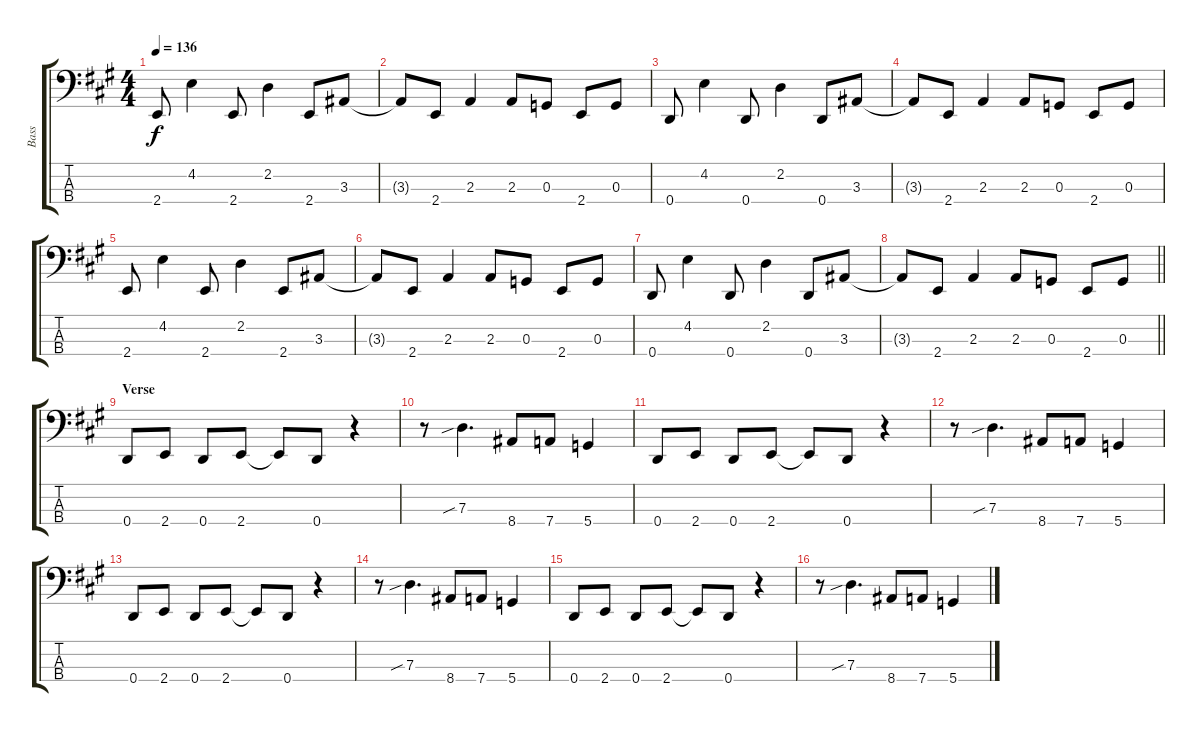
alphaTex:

\track ("Bass" "Bass") {instrument electricbassfinger}
\staff {score tabs}
\tuning (F2 C2 G1 D1) {hide}
\ts (4 4)
\tempo 136
\clef f4
\ks a
2.4.8{dy f} 4.2.4 2.4.8 2.2.4 2.4.8 3.3.8 |
3.3{t}.8 2.4.8 2.3.4 2.3.8 0.3.8 2.4.8 0.3.8 |
0.4.8 4.2.4 0.4.8 2.2.4 0.4.8 3.3.8 |
3.3{t}.8 2.4.8 2.3.4 2.3.8 0.3.8 2.4.8 0.3.8 |
2.4.8 4.2.4 2.4.8 2.2.4 2.4.8 3.3.8 |
3.3{t}.8 2.4.8 2.3.4 2.3.8 0.3.8 2.4.8 0.3.8 |
0.4.8 4.2.4 0.4.8 2.2.4 0.4.8 3.3.8 |
\barLineRight lightlight
3.3{t}.8 2.4.8 2.3.4 2.3.8 0.3.8 2.4.8 0.3.8 |
\section ("" "Verse")
0.4.8 2.4.8 0.4.8 2.4.8 2.4{t}.8 0.4.8 r.4 |
r.8 7.3{sib}.4{d} 8.4.8 7.4.8 5.4.4 |
0.4.8 2.4.8 0.4.8 2.4.8 2.4{t}.8 0.4.8 r.4 |
r.8 7.3{sib}.4{d} 8.4.8 7.4.8 5.4.4 |
0.4.8 2.4.8 0.4.8 2.4.8 2.4{t}.8 0.4.8 r.4 |
r.8 7.3{sib}.4{d} 8.4.8 7.4.8 5.4.4 |
0.4.8 2.4.8 0.4.8 2.4.8 2.4{t}.8 0.4.8 r.4 |
r.8 7.3{sib}.4{d} 8.4.8 7.4.8 5.4.4
